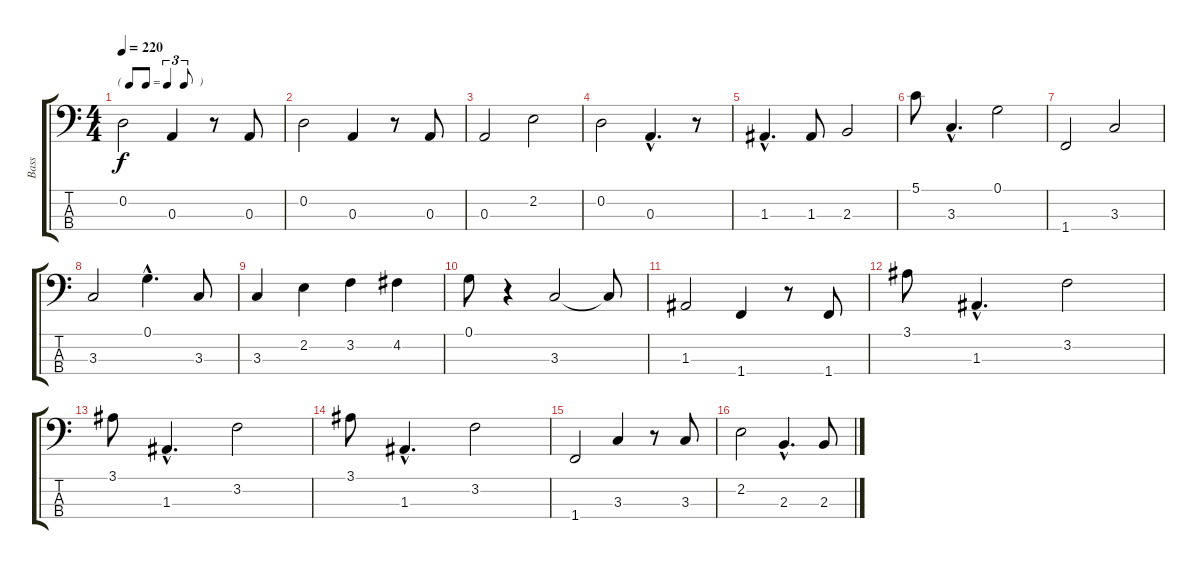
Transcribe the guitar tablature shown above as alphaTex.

\track ("Bass" "Bass") {instrument acousticbass}
\staff {score tabs}
\tuning (G2 D2 A1 E1) {hide}
\ts (4 4)
\tf triplet8th
\tempo 220
\clef f4
\ks c
0.2.2{dy f} 0.3.4 r.8 0.3.8 |
0.2.2 0.3.4 r.8 0.3.8 |
0.3.2 2.2.2 |
0.2.2 0.3{hac}.4{d} r.8 |
1.3{hac}.4{d} 1.3.8 2.3.2 |
5.1.8 3.3{hac}.4{d} 0.1.2 |
1.4.2 3.3.2 |
3.3.2 0.1{hac}.4{d} 3.3.8 |
3.3.4 2.2.4 3.2.4 4.2.4 |
0.1.8 r.4 3.3.2 3.3{t}.8 |
1.3.2 1.4.4 r.8 1.4.8 |
3.1.8 1.3{hac}.4{d} 3.2.2 |
3.1.8 1.3{hac}.4{d} 3.2.2 |
3.1.8 1.3{hac}.4{d} 3.2.2 |
1.4.2 3.3.4 r.8 3.3.8 |
2.2.2 2.3{hac}.4{d} 2.3.8
